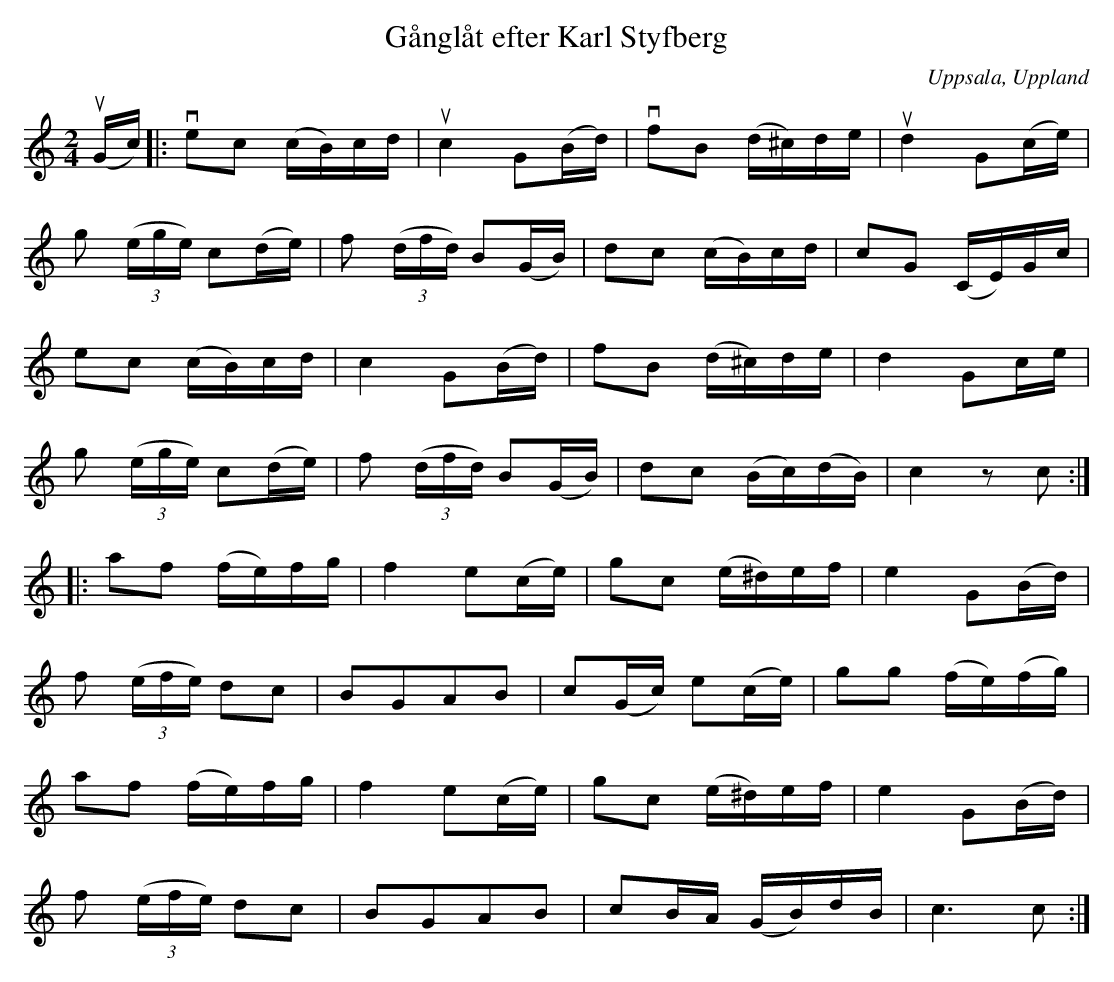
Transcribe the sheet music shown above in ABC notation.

X:1
T:Gånglåt efter Karl Styfberg
O:Uppsala, Uppland
M: 2/4
L: 1/16
K: C
u(Gc) |: ve2c2 (cB)cd | uc4 G2(Bd) | vf2B2 (d^c)de | ud4 G2(ce) |
g2 ((3ege) c2(de) | f2 ((3dfd) B2(GB) | d2c2 (cB)cd | c2G2 (CE)Gc |
e2c2 (cB)cd | c4 G2(Bd) | f2B2 (d^c)de | d4 G2ce |
g2 ((3ege) c2(de) | f2 ((3dfd) B2(GB) | d2c2 (Bc)(dB) | c4 z2c2 ::
a2f2 (fe)fg | f4 e2(ce) | g2c2 (e^d)ef | e4 G2(Bd) |
f2 ((3efe) d2c2 | B2G2A2B2 | c2(Gc) e2(ce) | g2g2 (fe)(fg) |
a2f2 (fe)fg | f4 e2(ce) | g2c2 (e^d)ef | e4 G2(Bd) |
f2 ((3efe) d2c2 | B2G2A2B2 | c2BA (GB)dB | c6c2 :|
